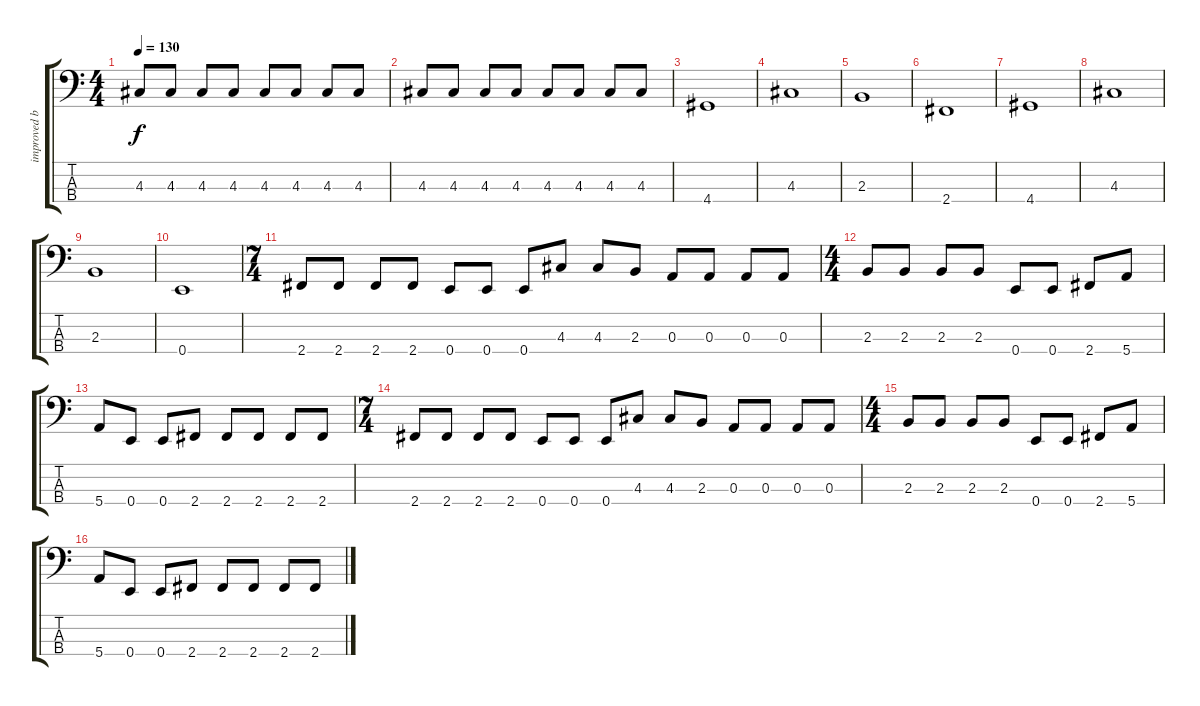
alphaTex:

\track ("improved bass" "improved b") {instrument electricbassfinger}
\staff {score tabs}
\tuning (G2 D2 A1 E1) {hide}
\ts (4 4)
\tempo 130
\clef f4
\ks c
4.3.8{dy f} 4.3.8 4.3.8 4.3.8 4.3.8 4.3.8 4.3.8 4.3.8 |
4.3.8 4.3.8 4.3.8 4.3.8 4.3.8 4.3.8 4.3.8 4.3.8 |
4.4.1 |
4.3.1 |
2.3.1 |
2.4.1 |
4.4.1 |
4.3.1 |
2.3.1 |
0.4.1 |
\ts (7 4)
2.4.8 2.4.8 2.4.8 2.4.8 0.4.8 0.4.8 0.4.8 4.3.8 4.3.8 2.3.8 0.3.8 0.3.8 0.3.8 0.3.8 |
\ts (4 4)
2.3.8 2.3.8 2.3.8 2.3.8 0.4.8 0.4.8 2.4.8 5.4.8 |
5.4.8 0.4.8 0.4.8 2.4.8 2.4.8 2.4.8 2.4.8 2.4.8 |
\ts (7 4)
2.4.8 2.4.8 2.4.8 2.4.8 0.4.8 0.4.8 0.4.8 4.3.8 4.3.8 2.3.8 0.3.8 0.3.8 0.3.8 0.3.8 |
\ts (4 4)
2.3.8 2.3.8 2.3.8 2.3.8 0.4.8 0.4.8 2.4.8 5.4.8 |
5.4.8 0.4.8 0.4.8 2.4.8 2.4.8 2.4.8 2.4.8 2.4.8
